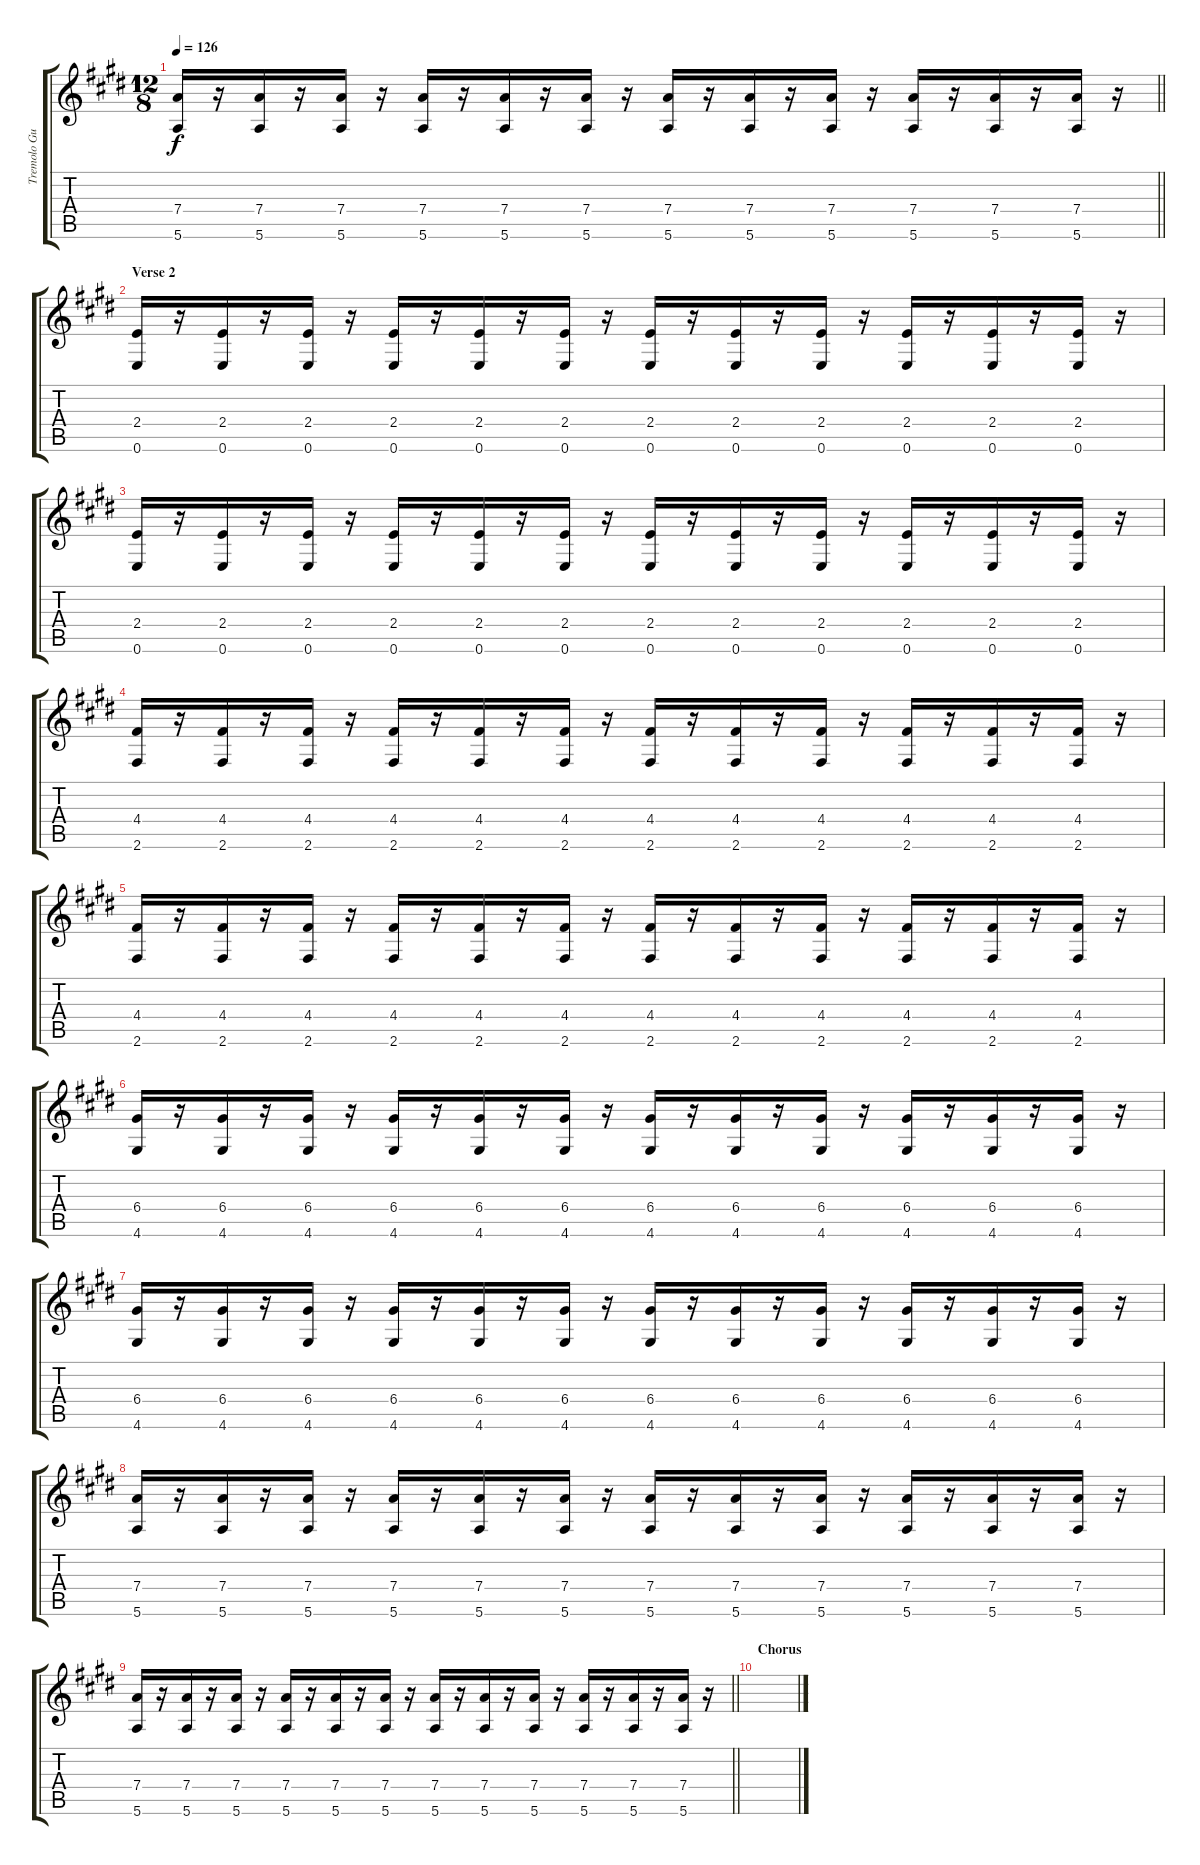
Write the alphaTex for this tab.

\track ("Tremolo Guitar" "Tremolo Gu") {instrument distortionguitar}
\staff {score tabs}
\tuning (E4 B3 G3 D3 A2 E2) {hide}
\ts (12 8)
\tempo 126
\clef g2
\barLineRight lightlight
\ks e
(7.4 5.6).16{dy f} r.16 (7.4 5.6).16 r.16 (7.4 5.6).16 r.16 (7.4 5.6).16 r.16 (7.4 5.6).16 r.16 (7.4 5.6).16 r.16 (7.4 5.6).16 r.16 (7.4 5.6).16 r.16 (7.4 5.6).16 r.16 (7.4 5.6).16 r.16 (7.4 5.6).16 r.16 (7.4 5.6).16 r.16 |
\section ("" "Verse 2")
(2.4 0.6).16 r.16 (2.4 0.6).16 r.16 (2.4 0.6).16 r.16 (2.4 0.6).16 r.16 (2.4 0.6).16 r.16 (2.4 0.6).16 r.16 (2.4 0.6).16 r.16 (2.4 0.6).16 r.16 (2.4 0.6).16 r.16 (2.4 0.6).16 r.16 (2.4 0.6).16 r.16 (2.4 0.6).16 r.16 |
(2.4 0.6).16 r.16 (2.4 0.6).16 r.16 (2.4 0.6).16 r.16 (2.4 0.6).16 r.16 (2.4 0.6).16 r.16 (2.4 0.6).16 r.16 (2.4 0.6).16 r.16 (2.4 0.6).16 r.16 (2.4 0.6).16 r.16 (2.4 0.6).16 r.16 (2.4 0.6).16 r.16 (2.4 0.6).16 r.16 |
(4.4 2.6).16 r.16 (4.4 2.6).16 r.16 (4.4 2.6).16 r.16 (4.4 2.6).16 r.16 (4.4 2.6).16 r.16 (4.4 2.6).16 r.16 (4.4 2.6).16 r.16 (4.4 2.6).16 r.16 (4.4 2.6).16 r.16 (4.4 2.6).16 r.16 (4.4 2.6).16 r.16 (4.4 2.6).16 r.16 |
(4.4 2.6).16 r.16 (4.4 2.6).16 r.16 (4.4 2.6).16 r.16 (4.4 2.6).16 r.16 (4.4 2.6).16 r.16 (4.4 2.6).16 r.16 (4.4 2.6).16 r.16 (4.4 2.6).16 r.16 (4.4 2.6).16 r.16 (4.4 2.6).16 r.16 (4.4 2.6).16 r.16 (4.4 2.6).16 r.16 |
(6.4 4.6).16 r.16 (6.4 4.6).16 r.16 (6.4 4.6).16 r.16 (6.4 4.6).16 r.16 (6.4 4.6).16 r.16 (6.4 4.6).16 r.16 (6.4 4.6).16 r.16 (6.4 4.6).16 r.16 (6.4 4.6).16 r.16 (6.4 4.6).16 r.16 (6.4 4.6).16 r.16 (6.4 4.6).16 r.16 |
(6.4 4.6).16 r.16 (6.4 4.6).16 r.16 (6.4 4.6).16 r.16 (6.4 4.6).16 r.16 (6.4 4.6).16 r.16 (6.4 4.6).16 r.16 (6.4 4.6).16 r.16 (6.4 4.6).16 r.16 (6.4 4.6).16 r.16 (6.4 4.6).16 r.16 (6.4 4.6).16 r.16 (6.4 4.6).16 r.16 |
(7.4 5.6).16 r.16 (7.4 5.6).16 r.16 (7.4 5.6).16 r.16 (7.4 5.6).16 r.16 (7.4 5.6).16 r.16 (7.4 5.6).16 r.16 (7.4 5.6).16 r.16 (7.4 5.6).16 r.16 (7.4 5.6).16 r.16 (7.4 5.6).16 r.16 (7.4 5.6).16 r.16 (7.4 5.6).16 r.16 |
\barLineRight lightlight
(7.4 5.6).16 r.16 (7.4 5.6).16 r.16 (7.4 5.6).16 r.16 (7.4 5.6).16 r.16 (7.4 5.6).16 r.16 (7.4 5.6).16 r.16 (7.4 5.6).16 r.16 (7.4 5.6).16 r.16 (7.4 5.6).16 r.16 (7.4 5.6).16 r.16 (7.4 5.6).16 r.16 (7.4 5.6).16 r.16 |
\section ("" "Chorus")
